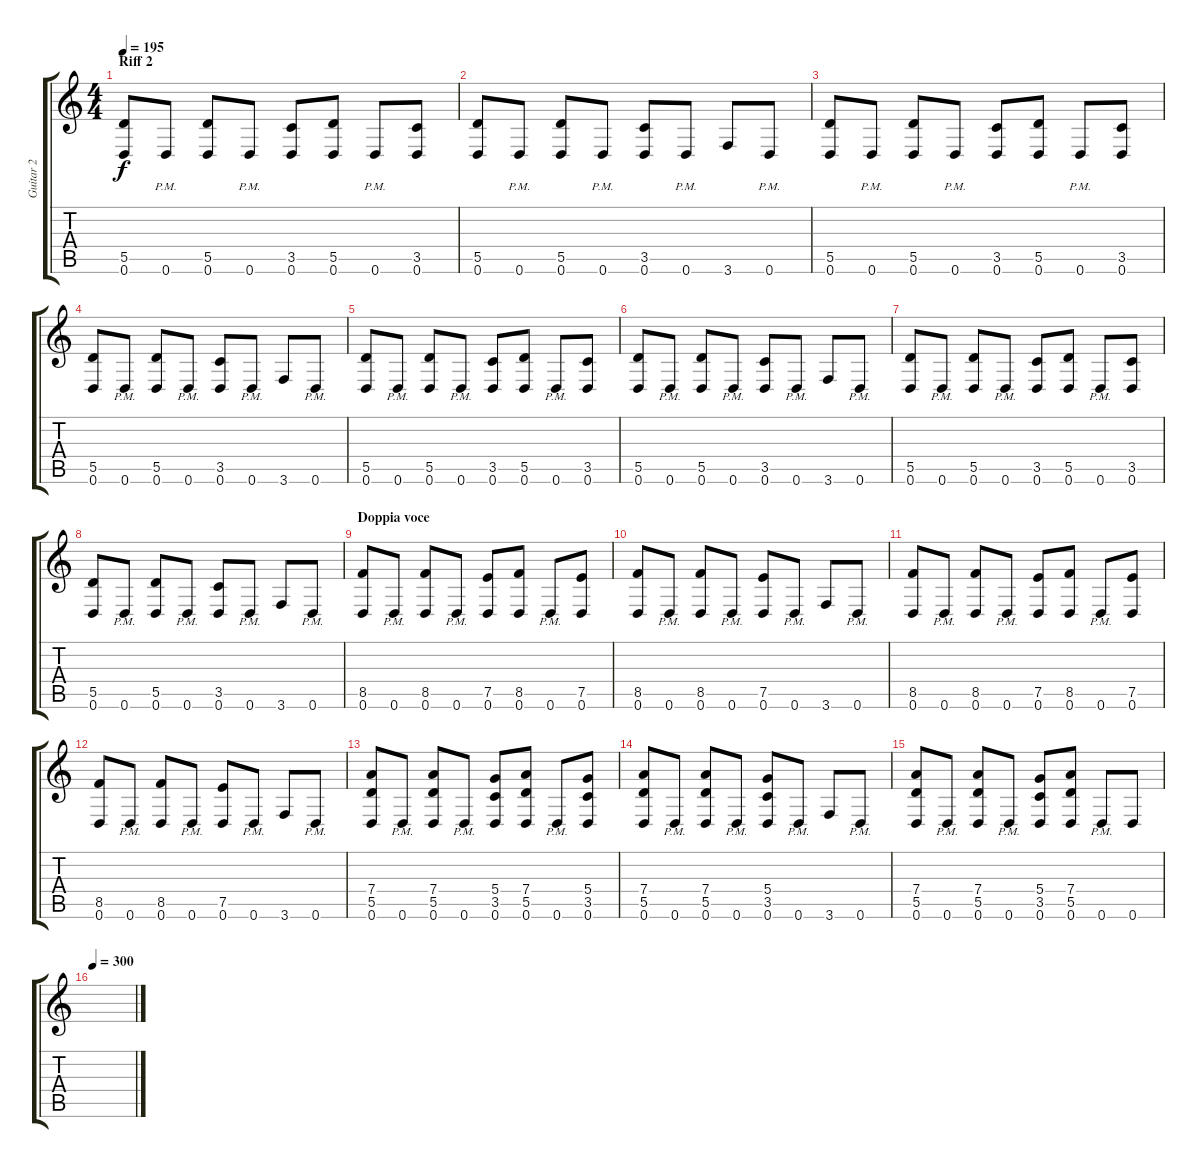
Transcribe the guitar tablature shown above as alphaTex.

\track ("Guitar 2" "Guitar 2") {instrument distortionguitar}
\staff {score tabs}
\tuning (E4 B3 G3 D3 A2 D2) {hide}
\ts (4 4)
\section ("" "Riff 2")
\tempo 195
\clef g2
\ks c
(5.5 0.6).8{dy f balance 10} 0.6{pm}.8 (5.5 0.6).8 0.6{pm}.8 (3.5 0.6).8 (5.5 0.6).8 0.6{pm}.8 (3.5 0.6).8 |
(5.5 0.6).8 0.6{pm}.8 (5.5 0.6).8 0.6{pm}.8 (3.5 0.6).8 0.6{pm}.8 3.6.8 0.6{pm}.8 |
(5.5 0.6).8 0.6{pm}.8 (5.5 0.6).8 0.6{pm}.8 (3.5 0.6).8 (5.5 0.6).8 0.6{pm}.8 (3.5 0.6).8 |
(5.5 0.6).8 0.6{pm}.8 (5.5 0.6).8 0.6{pm}.8 (3.5 0.6).8 0.6{pm}.8 3.6.8 0.6{pm}.8 |
(5.5 0.6).8 0.6{pm}.8 (5.5 0.6).8 0.6{pm}.8 (3.5 0.6).8 (5.5 0.6).8 0.6{pm}.8 (3.5 0.6).8 |
(5.5 0.6).8 0.6{pm}.8 (5.5 0.6).8 0.6{pm}.8 (3.5 0.6).8 0.6{pm}.8 3.6.8 0.6{pm}.8 |
(5.5 0.6).8 0.6{pm}.8 (5.5 0.6).8 0.6{pm}.8 (3.5 0.6).8 (5.5 0.6).8 0.6{pm}.8 (3.5 0.6).8 |
(5.5 0.6).8 0.6{pm}.8 (5.5 0.6).8 0.6{pm}.8 (3.5 0.6).8 0.6{pm}.8 3.6.8 0.6{pm}.8 |
\section ("" "Doppia voce")
(8.5 0.6).8 0.6{pm}.8 (8.5 0.6).8 0.6{pm}.8 (7.5 0.6).8 (8.5 0.6).8 0.6{pm}.8 (7.5 0.6).8 |
(8.5 0.6).8 0.6{pm}.8 (8.5 0.6).8 0.6{pm}.8 (7.5 0.6).8 0.6{pm}.8 3.6.8 0.6{pm}.8 |
(8.5 0.6).8 0.6{pm}.8 (8.5 0.6).8 0.6{pm}.8 (7.5 0.6).8 (8.5 0.6).8 0.6{pm}.8 (7.5 0.6).8 |
(8.5 0.6).8 0.6{pm}.8 (8.5 0.6).8 0.6{pm}.8 (7.5 0.6).8 0.6{pm}.8 3.6.8 0.6{pm}.8 |
(7.4 5.5 0.6).8 0.6{pm}.8 (7.4 5.5 0.6).8 0.6{pm}.8 (5.4 3.5 0.6).8 (7.4 5.5 0.6).8 0.6{pm}.8 (5.4 3.5 0.6).8 |
(7.4 5.5 0.6).8 0.6{pm}.8 (7.4 5.5 0.6).8 0.6{pm}.8 (5.4 3.5 0.6).8 0.6{pm}.8 3.6.8 0.6{pm}.8 |
(7.4 5.5 0.6).8 0.6{pm}.8 (7.4 5.5 0.6).8 0.6{pm}.8 (5.4 3.5 0.6).8 (7.4 5.5 0.6).8 0.6{pm}.8 0.6.8 |
\tempo 300
